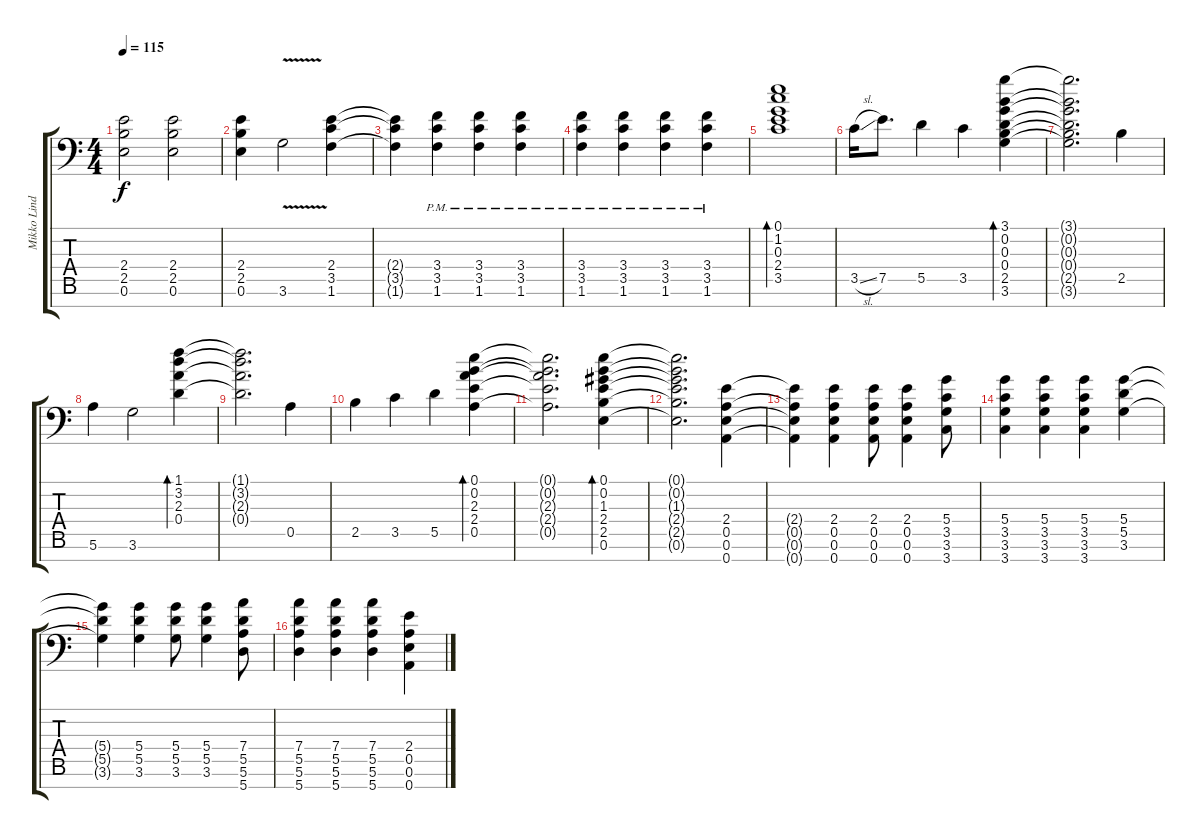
\track ("Mikko Lindström" "Mikko Lind") {instrument acousticguitarsteel}
\staff {score tabs}
\tuning (E4 B3 G3 D3 A2 E2 A1) {hide}
\ts (4 4)
\tempo 115
\clef f4
\ks c
(2.4 2.5 0.6).2{dy f} (2.4 2.5 0.6).2 |
(2.4 2.5 0.6).4 3.6{v}.2 (2.4 3.5 1.6).4 |
(2.4{t} 3.5{t} 1.6{t}).4 (3.4{pm} 3.5{pm} 1.6{pm}).4 (3.4{pm} 3.5{pm} 1.6{pm}).4 (3.4{pm} 3.5{pm} 1.6{pm}).4 |
(3.4{pm} 3.5{pm} 1.6{pm}).4 (3.4{pm} 3.5{pm} 1.6{pm}).4 (3.4{pm} 3.5{pm} 1.6{pm}).4 (3.4{pm} 3.5{pm} 1.6{pm}).4 |
(0.1 1.2 0.3 2.4 3.5).1{bd 240 instrument acousticguitarsteel} |
3.5{sl}.16 7.5.8{d} 5.5.4 3.5.4 (3.1 0.2 0.3 0.4 2.5 3.6).4{bd 240} |
(3.1{t} 0.2{t} 0.3{t} 0.4{t} 2.5{t} 3.6{t}).2{d} 2.5.4 |
5.6.4 3.6.2 (1.1 3.2 2.3 0.4).4{bd 240} |
(1.1{t} 3.2{t} 2.3{t} 0.4{t}).2{d} 0.5.4 |
2.5.4 3.5.4 5.5.4 (0.1 0.2 2.3 2.4 0.5).4{bd 240} |
(0.1{t} 0.2{t} 2.3{t} 2.4{t} 0.5{t}).2{d} (0.1 0.2 1.3 2.4 2.5 0.6).4{bd 240} |
(0.1{t} 0.2{t} 1.3{t} 2.4{t} 2.5{t} 0.6{t}).2{d} (2.4 0.5 0.6 0.7).4{instrument distortionguitar} |
(2.4{t} 0.5{t} 0.6{t} 0.7{t}).4 (2.4 0.5 0.6 0.7).4 (2.4 0.5 0.6 0.7).8 (2.4 0.5 0.6 0.7).4 (5.4 3.5 3.6 3.7).8 |
(5.4 3.5 3.6 3.7).4 (5.4 3.5 3.6 3.7).4 (5.4 3.5 3.6 3.7).4 (5.4 5.5 3.6).4 |
(5.4{t} 5.5{t} 3.6{t}).4 (5.4 5.5 3.6).4 (5.4 5.5 3.6).8 (5.4 5.5 3.6).4 (7.4 5.5 5.6 5.7).8 |
(7.4 5.5 5.6 5.7).4 (7.4 5.5 5.6 5.7).4 (7.4 5.5 5.6 5.7).4 (2.4 0.5 0.6 0.7).4
